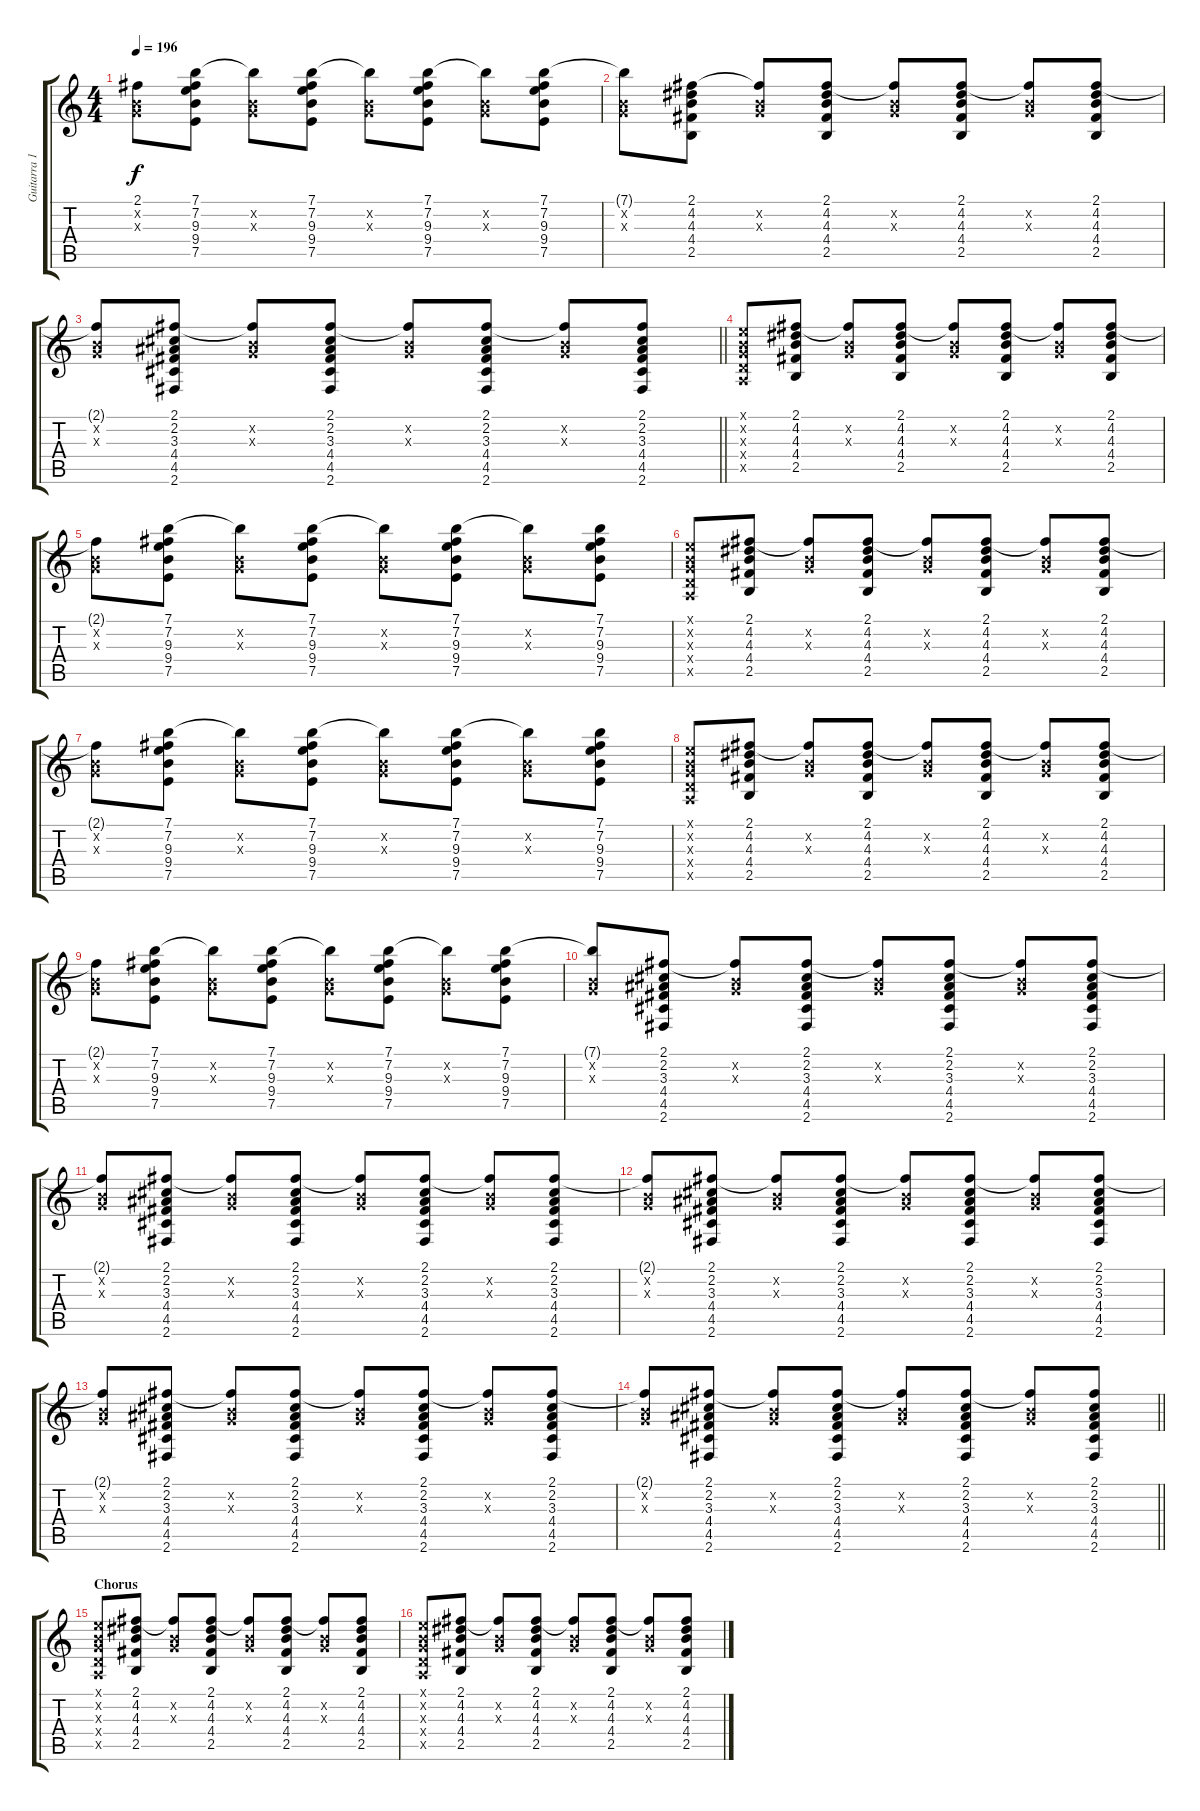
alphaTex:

\track ("Guitarra 1 - Mathias" "Guitarra 1") {instrument electricguitarclean}
\staff {score tabs}
\tuning (E4 B3 G3 D3 A2 E2) {hide}
\ts (4 4)
\tempo 196
\clef g2
\ks c
(2.1{t} 0.2{x} 0.3{x}).8{dy f} (7.1 7.2 9.3 9.4 7.5).8 (7.1{t} 0.2{x} 0.3{x}).8 (7.1 7.2 9.3 9.4 7.5).8 (7.1{t} 0.2{x} 0.3{x}).8 (7.1 7.2 9.3 9.4 7.5).8 (7.1{t} 0.2{x} 0.3{x}).8 (7.1 7.2 9.3 9.4 7.5).8 |
(7.1{t} 0.2{x} 0.3{x}).8 (2.1 4.2 4.3 4.4 2.5).8 (2.1{t} 0.2{x} 0.3{x}).8 (2.1 4.2 4.3 4.4 2.5).8 (2.1{t} 0.2{x} 0.3{x}).8 (2.1 4.2 4.3 4.4 2.5).8 (2.1{t} 0.2{x} 0.3{x}).8 (2.1 4.2 4.3 4.4 2.5).8 |
\barLineRight lightlight
(2.1{t} 0.2{x} 0.3{x}).8 (2.1 2.2 3.3 4.4 4.5 2.6).8 (2.1{t} 0.2{x} 0.3{x}).8 (2.1 2.2 3.3 4.4 4.5 2.6).8 (2.1{t} 0.2{x} 0.3{x}).8 (2.1 2.2 3.3 4.4 4.5 2.6).8 (2.1{t} 0.2{x} 0.3{x}).8 (2.1 2.2 3.3 4.4 4.5 2.6).8 |
(0.1{x} 0.2{x} 0.3{x} 0.4{x} 0.5{x}).8 (2.1 4.2 4.3 4.4 2.5).8 (2.1{t} 0.2{x} 0.3{x}).8 (2.1 4.2 4.3 4.4 2.5).8 (2.1{t} 0.2{x} 0.3{x}).8 (2.1 4.2 4.3 4.4 2.5).8 (2.1{t} 0.2{x} 0.3{x}).8 (2.1 4.2 4.3 4.4 2.5).8 |
(2.1{t} 0.2{x} 0.3{x}).8 (7.1 7.2 9.3 9.4 7.5).8 (7.1{t} 0.2{x} 0.3{x}).8 (7.1 7.2 9.3 9.4 7.5).8 (7.1{t} 0.2{x} 0.3{x}).8 (7.1 7.2 9.3 9.4 7.5).8 (7.1{t} 0.2{x} 0.3{x}).8 (7.1 7.2 9.3 9.4 7.5).8 |
(0.1{x} 0.2{x} 0.3{x} 0.4{x} 0.5{x}).8 (2.1 4.2 4.3 4.4 2.5).8 (2.1{t} 0.2{x} 0.3{x}).8 (2.1 4.2 4.3 4.4 2.5).8 (2.1{t} 0.2{x} 0.3{x}).8 (2.1 4.2 4.3 4.4 2.5).8 (2.1{t} 0.2{x} 0.3{x}).8 (2.1 4.2 4.3 4.4 2.5).8 |
(2.1{t} 0.2{x} 0.3{x}).8 (7.1 7.2 9.3 9.4 7.5).8 (7.1{t} 0.2{x} 0.3{x}).8 (7.1 7.2 9.3 9.4 7.5).8 (7.1{t} 0.2{x} 0.3{x}).8 (7.1 7.2 9.3 9.4 7.5).8 (7.1{t} 0.2{x} 0.3{x}).8 (7.1 7.2 9.3 9.4 7.5).8 |
(0.1{x} 0.2{x} 0.3{x} 0.4{x} 0.5{x}).8 (2.1 4.2 4.3 4.4 2.5).8 (2.1{t} 0.2{x} 0.3{x}).8 (2.1 4.2 4.3 4.4 2.5).8 (2.1{t} 0.2{x} 0.3{x}).8 (2.1 4.2 4.3 4.4 2.5).8 (2.1{t} 0.2{x} 0.3{x}).8 (2.1 4.2 4.3 4.4 2.5).8 |
(2.1{t} 0.2{x} 0.3{x}).8 (7.1 7.2 9.3 9.4 7.5).8 (7.1{t} 0.2{x} 0.3{x}).8 (7.1 7.2 9.3 9.4 7.5).8 (7.1{t} 0.2{x} 0.3{x}).8 (7.1 7.2 9.3 9.4 7.5).8 (7.1{t} 0.2{x} 0.3{x}).8 (7.1 7.2 9.3 9.4 7.5).8 |
(7.1{t} 0.2{x} 0.3{x}).8 (2.1 2.2 3.3 4.4 4.5 2.6).8 (2.1{t} 0.2{x} 0.3{x}).8 (2.1 2.2 3.3 4.4 4.5 2.6).8 (2.1{t} 0.2{x} 0.3{x}).8 (2.1 2.2 3.3 4.4 4.5 2.6).8 (2.1{t} 0.2{x} 0.3{x}).8 (2.1 2.2 3.3 4.4 4.5 2.6).8 |
(2.1{t} 0.2{x} 0.3{x}).8 (2.1 2.2 3.3 4.4 4.5 2.6).8 (2.1{t} 0.2{x} 0.3{x}).8 (2.1 2.2 3.3 4.4 4.5 2.6).8 (2.1{t} 0.2{x} 0.3{x}).8 (2.1 2.2 3.3 4.4 4.5 2.6).8 (2.1{t} 0.2{x} 0.3{x}).8 (2.1 2.2 3.3 4.4 4.5 2.6).8 |
(2.1{t} 0.2{x} 0.3{x}).8 (2.1 2.2 3.3 4.4 4.5 2.6).8 (2.1{t} 0.2{x} 0.3{x}).8 (2.1 2.2 3.3 4.4 4.5 2.6).8 (2.1{t} 0.2{x} 0.3{x}).8 (2.1 2.2 3.3 4.4 4.5 2.6).8 (2.1{t} 0.2{x} 0.3{x}).8 (2.1 2.2 3.3 4.4 4.5 2.6).8 |
(2.1{t} 0.2{x} 0.3{x}).8 (2.1 2.2 3.3 4.4 4.5 2.6).8 (2.1{t} 0.2{x} 0.3{x}).8 (2.1 2.2 3.3 4.4 4.5 2.6).8 (2.1{t} 0.2{x} 0.3{x}).8 (2.1 2.2 3.3 4.4 4.5 2.6).8 (2.1{t} 0.2{x} 0.3{x}).8 (2.1 2.2 3.3 4.4 4.5 2.6).8 |
\barLineRight lightlight
(2.1{t} 0.2{x} 0.3{x}).8 (2.1 2.2 3.3 4.4 4.5 2.6).8 (2.1{t} 0.2{x} 0.3{x}).8 (2.1 2.2 3.3 4.4 4.5 2.6).8 (2.1{t} 0.2{x} 0.3{x}).8 (2.1 2.2 3.3 4.4 4.5 2.6).8 (2.1{t} 0.2{x} 0.3{x}).8 (2.1 2.2 3.3 4.4 4.5 2.6).8 |
\section ("" "Chorus")
(0.1{x} 0.2{x} 0.3{x} 0.4{x} 0.5{x}).8 (2.1 4.2 4.3 4.4 2.5).8 (2.1{t} 0.2{x} 0.3{x}).8 (2.1 4.2 4.3 4.4 2.5).8 (2.1{t} 0.2{x} 0.3{x}).8 (2.1 4.2 4.3 4.4 2.5).8 (2.1{t} 0.2{x} 0.3{x}).8 (2.1 4.2 4.3 4.4 2.5).8 |
(0.1{x} 0.2{x} 0.3{x} 0.4{x} 0.5{x}).8 (2.1 4.2 4.3 4.4 2.5).8 (2.1{t} 0.2{x} 0.3{x}).8 (2.1 4.2 4.3 4.4 2.5).8 (2.1{t} 0.2{x} 0.3{x}).8 (2.1 4.2 4.3 4.4 2.5).8 (2.1{t} 0.2{x} 0.3{x}).8 (2.1 4.2 4.3 4.4 2.5).8
